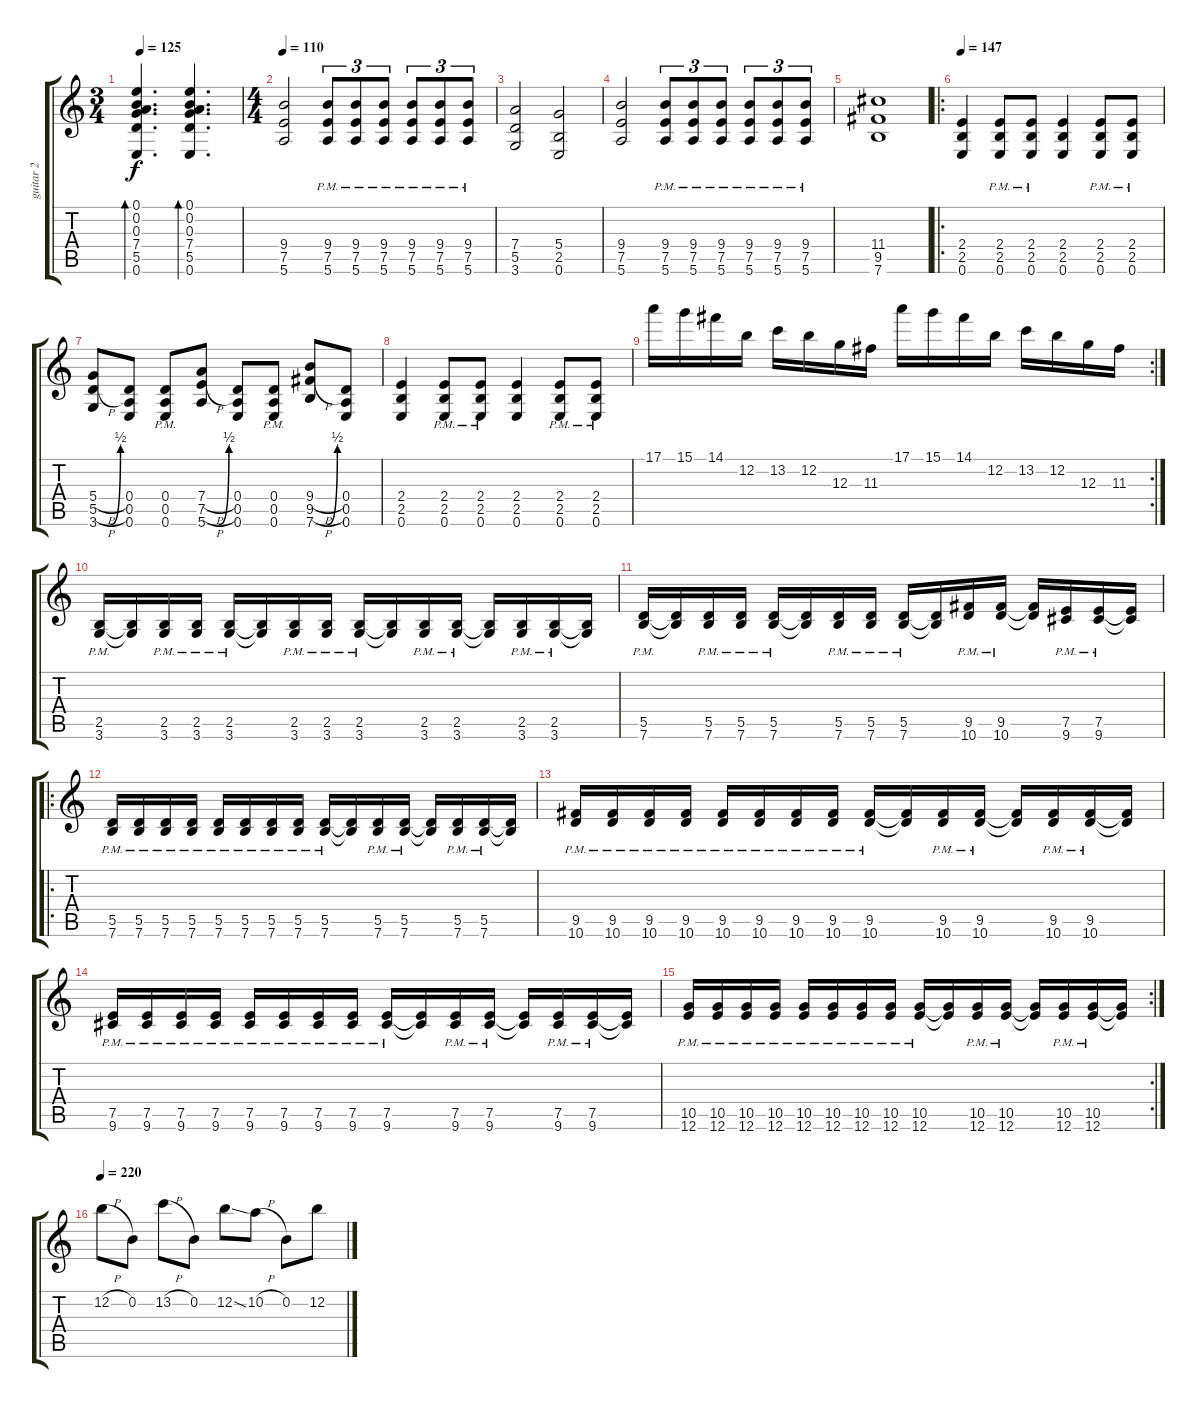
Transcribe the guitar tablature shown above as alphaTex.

\track ("guitar 2" "guitar 2") {instrument distortionguitar}
\staff {score tabs}
\tuning (E4 B3 G3 D3 A2 E2) {hide}
\ts (3 4)
\tempo 125
\clef g2
\ks c
(0.1 0.2 0.3 7.4 5.5 0.6).4{d bd 480 dy f} (0.1 0.2 0.3 7.4 5.5 0.6).4{d bd 480} |
\ts (4 4)
\tempo 110
(9.4 7.5 5.6).2{instrument distortionguitar} (9.4{pm} 7.5{pm} 5.6{pm}).8{tu (3 2)} (9.4{pm} 7.5{pm} 5.6{pm}).8{tu (3 2)} (9.4{pm} 7.5{pm} 5.6{pm}).8{tu (3 2)} (9.4{pm} 7.5{pm} 5.6{pm}).8{tu (3 2)} (9.4{pm} 7.5{pm} 5.6{pm}).8{tu (3 2)} (9.4{pm} 7.5{pm} 5.6{pm}).8{tu (3 2)} |
(7.4 5.5 3.6).2 (5.4 2.5 0.6).2 |
(9.4 7.5 5.6).2 (9.4{pm} 7.5{pm} 5.6{pm}).8{tu (3 2)} (9.4{pm} 7.5{pm} 5.6{pm}).8{tu (3 2)} (9.4{pm} 7.5{pm} 5.6{pm}).8{tu (3 2)} (9.4{pm} 7.5{pm} 5.6{pm}).8{tu (3 2)} (9.4{pm} 7.5{pm} 5.6{pm}).8{tu (3 2)} (9.4{pm} 7.5{pm} 5.6{pm}).8{tu (3 2)} |
(11.4 9.5 7.6).1 |
\ro
\tempo 147
(2.4 2.5 0.6).4 (2.4{pm} 2.5{pm} 0.6{pm}).8 (2.4{pm} 2.5{pm} 0.6{pm}).8 (2.4 2.5 0.6).4 (2.4{pm} 2.5{pm} 0.6{pm}).8 (2.4{pm} 2.5{pm} 0.6{pm}).8 |
(5.4{h} 5.5{h} 3.6{be (custom 0 0 15 0 31 0 58 2 60 2)}).8 (0.4 0.5 0.6).8 (0.4{pm} 0.5{pm} 0.6{pm}).8 (7.4{h} 7.5{h} 5.6{be (custom 0 0 15 0 31 0 58 2 60 2)}).8 (0.4 0.5 0.6).8 (0.4{pm} 0.5{pm} 0.6{pm}).8 (9.4{h} 9.5{h} 7.6{be (custom 0 0 15 0 31 0 58 2 60 2)}).8 (0.4 0.5 0.6).8 |
(2.4 2.5 0.6).4 (2.4{pm} 2.5{pm} 0.6{pm}).8 (2.4{pm} 2.5{pm} 0.6{pm}).8 (2.4 2.5 0.6).4 (2.4{pm} 2.5{pm} 0.6{pm}).8 (2.4{pm} 2.5{pm} 0.6{pm}).8 |
\rc 2
17.1.16 15.1.16 14.1.16 12.2.16 13.2.16 12.2.16 12.3.16 11.3.16 17.1.16 15.1.16 14.1.16 12.2.16 13.2.16 12.2.16 12.3.16 11.3.16 |
(2.5{pm} 3.6{pm}).16 (2.5{t} 3.6{t}).16 (2.5{pm} 3.6{pm}).16 (2.5{pm} 3.6{pm}).16 (2.5{pm} 3.6{pm}).16 (2.5{t} 3.6{t}).16 (2.5{pm} 3.6{pm}).16 (2.5{pm} 3.6{pm}).16 (2.5{pm} 3.6{pm}).16 (2.5{t} 3.6{t}).16 (2.5{pm} 3.6{pm}).16 (2.5{pm} 3.6{pm}).16 (2.5{t} 3.6{t}).16 (2.5{pm} 3.6{pm}).16 (2.5{pm} 3.6{pm}).16 (2.5{t} 3.6{t}).16 |
(5.5{pm} 7.6{pm}).16 (5.5{t} 7.6{t}).16 (5.5{pm} 7.6{pm}).16 (5.5{pm} 7.6{pm}).16 (5.5{pm} 7.6{pm}).16 (5.5{t} 7.6{t}).16 (5.5{pm} 7.6{pm}).16 (5.5{pm} 7.6{pm}).16 (5.5{pm} 7.6{pm}).16 (5.5{t} 7.6{t}).16 (9.5{pm} 10.6{pm}).16 (9.5{pm} 10.6{pm}).16 (9.5{t} 10.6{t}).16 (7.5{pm} 9.6{pm}).16 (7.5{pm} 9.6{pm}).16 (7.5{t} 9.6{t}).16 |
\ro
(5.5{pm} 7.6{pm}).16 (5.5{pm} 7.6{pm}).16 (5.5{pm} 7.6{pm}).16 (5.5{pm} 7.6{pm}).16 (5.5{pm} 7.6{pm}).16 (5.5{pm} 7.6{pm}).16 (5.5{pm} 7.6{pm}).16 (5.5{pm} 7.6{pm}).16 (5.5{pm} 7.6{pm}).16 (5.5{t} 7.6{t}).16 (5.5{pm} 7.6{pm}).16 (5.5{pm} 7.6{pm}).16 (5.5{t} 7.6{t}).16 (5.5{pm} 7.6{pm}).16 (5.5{pm} 7.6{pm}).16 (5.5{t} 7.6{t}).16 |
(9.5{pm} 10.6{pm}).16 (9.5{pm} 10.6{pm}).16 (9.5{pm} 10.6{pm}).16 (9.5{pm} 10.6{pm}).16 (9.5{pm} 10.6{pm}).16 (9.5{pm} 10.6{pm}).16 (9.5{pm} 10.6{pm}).16 (9.5{pm} 10.6{pm}).16 (9.5{pm} 10.6{pm}).16 (9.5{t} 10.6{t}).16 (9.5{pm} 10.6{pm}).16 (9.5{pm} 10.6{pm}).16 (9.5{t} 10.6{t}).16 (9.5{pm} 10.6{pm}).16 (9.5{pm} 10.6{pm}).16 (9.5{t} 10.6{t}).16 |
(7.5{pm} 9.6{pm}).16 (7.5{pm} 9.6{pm}).16 (7.5{pm} 9.6{pm}).16 (7.5{pm} 9.6{pm}).16 (7.5{pm} 9.6{pm}).16 (7.5{pm} 9.6{pm}).16 (7.5{pm} 9.6{pm}).16 (7.5{pm} 9.6{pm}).16 (7.5{pm} 9.6{pm}).16 (7.5{t} 9.6{t}).16 (7.5{pm} 9.6{pm}).16 (7.5{pm} 9.6{pm}).16 (7.5{t} 9.6{t}).16 (7.5{pm} 9.6{pm}).16 (7.5{pm} 9.6{pm}).16 (7.5{t} 9.6{t}).16 |
\rc 2
(10.5{pm} 12.6{pm}).16 (10.5{pm} 12.6{pm}).16 (10.5{pm} 12.6{pm}).16 (10.5{pm} 12.6{pm}).16 (10.5{pm} 12.6{pm}).16 (10.5{pm} 12.6{pm}).16 (10.5{pm} 12.6{pm}).16 (10.5{pm} 12.6{pm}).16 (10.5{pm} 12.6{pm}).16 (10.5{t} 12.6{t}).16 (10.5{pm} 12.6{pm}).16 (10.5{pm} 12.6{pm}).16 (10.5{t} 12.6{t}).16 (10.5{pm} 12.6{pm}).16 (10.5{pm} 12.6{pm}).16 (10.5{t} 12.6{t}).16 |
\tempo 220
12.2{h}.8 0.2.8 13.2{h}.8 0.2.8 12.2{ss}.8 10.2{h}.8 0.2.8 12.2.8
